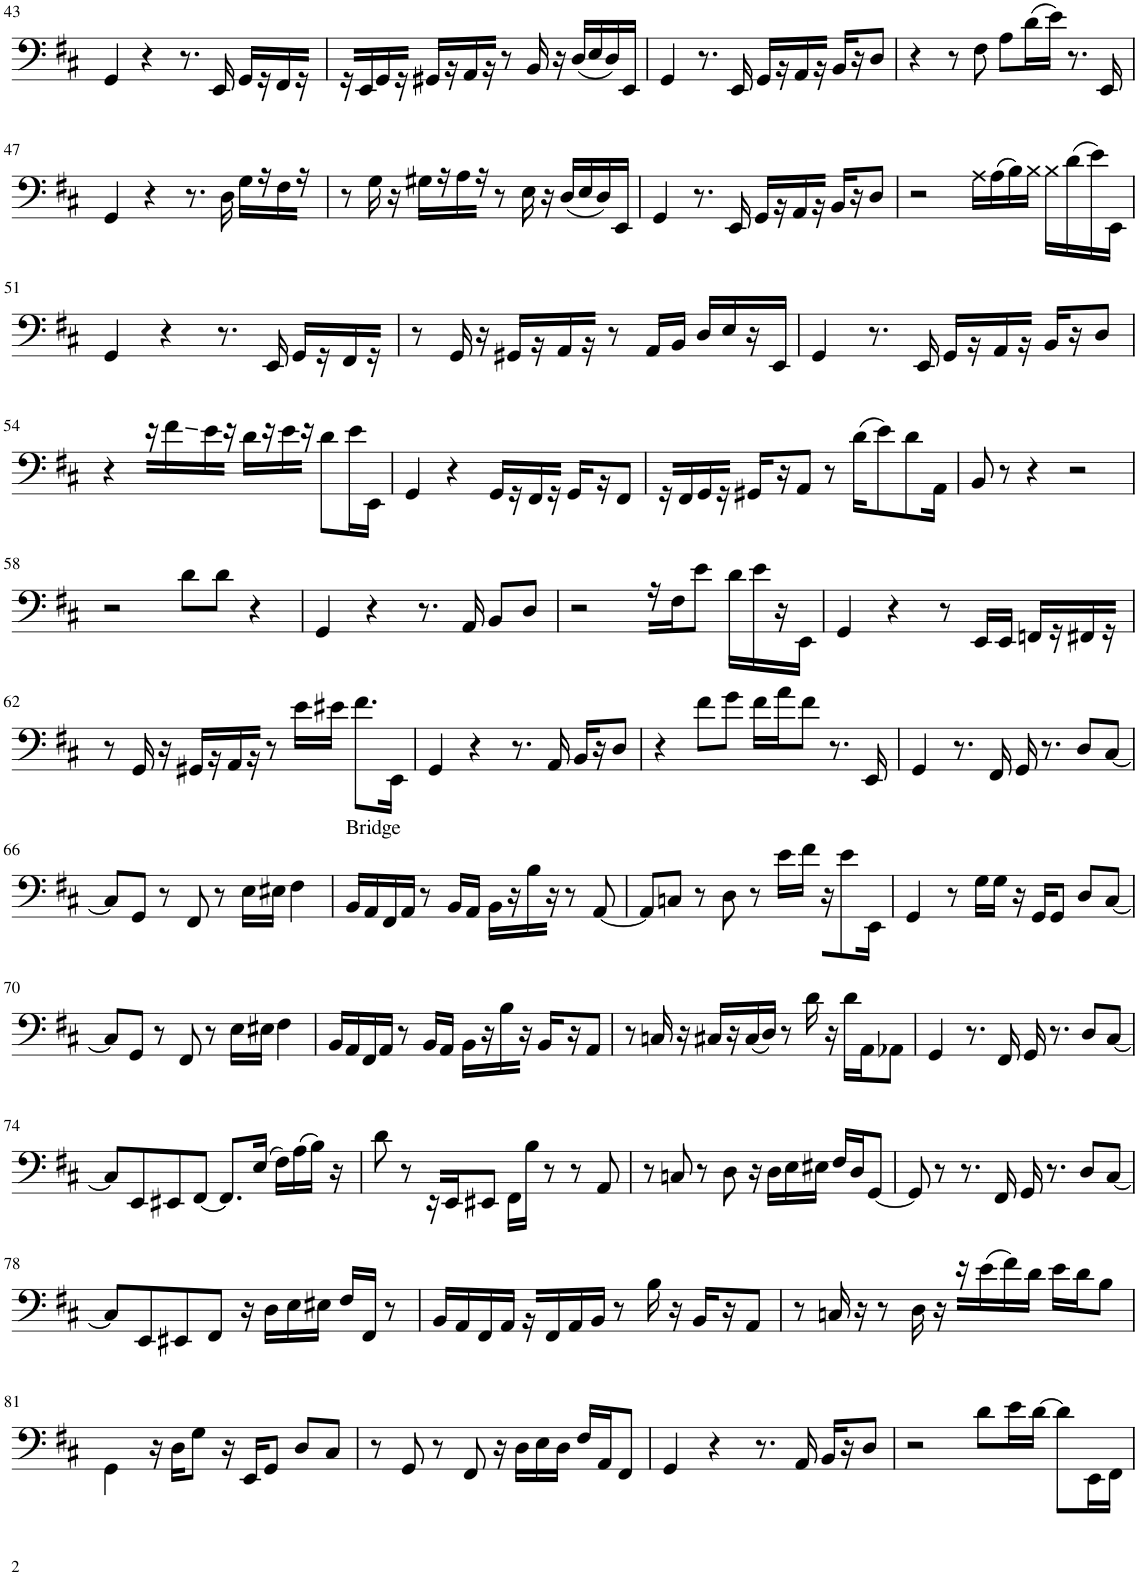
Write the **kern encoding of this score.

**kern
*part1
*staff1
*I"Piano
*I'Pno.
!!LO:PB:g=z
*clefF4
*k[f#c#]
*M4/4
=43
4GG/
4r
8.r
16EE/
16GG/LL
16r
16FF#/
16r
=44
16r
16EE/
16GG/
16r
16GG#X/LL
16r
16AA/
16r
8r
16BB/
16r
(16D/LL
16E/
16D/)
16EE/JJ
=45
4GG/
8.r
16EE/
16GG/LL
16r
16AA/
16r
16BB/LL
16r
8D/J
=46
4r
8r
8F#\
8A\L
(16d\L
16e\JJ)
8.r
16EE/
!!LO:LB:g=z
=47
4GG/
4r
8.r
16D\
16G\LL
16r
16F#\
16r
=48
8r
16G\
16r
16G#X\LL
16r
16A\
16r
8r
16E\
16r
(16D/LL
16E/
16D/)
16EE/JJ
=49
4GG/
8.r
16EE/
16GG/LL
16r
16AA/
16r
16BB/LL
16r
8D/J
=50
2r
16A\LL
(16A\
16B\)
16B\JJ
16B\LL
(16d\
16e\)
16EE\JJ
!!LO:LB:g=z
=51
4GG/
4r
8.r
16EE/
16GG/LL
16r
16FF#/
16r
=52
8r
16GG/
16r
16GG#X/LL
16r
16AA/
16r
8r
16AA/LL
16BB/JJ
16D/LL
16E/
16r
16EE/JJ
=53
4GG/
8.r
16EE/
16GG/LL
16r
16AA/
16r
16BB/LL
16r
8D/J
!!LO:LB:g=z
=54
4r
16r
16f#\
16e\
16r
16d\LL
16r
16e\
16r
8d\L
16e\L
16EE\JJ
=55
4GG/
4r
16GG/LL
16r
16FF#/
16r
16GG/LL
16r
8FF#/J
=56
16r
16FF#/
16GG/
16r
16GG#X/LL
16r
8AA/J
8r
(16d\KL
8e\)
8d\
16AA\Jk
=57
8BB/
8r
4r
2r
!!LO:LB:g=z
=58
2r
8d\L
8d\J
4r
=59
4GG/
4r
8.r
16AA/
8BB/L
8D/J
=60
2r
16r
16F#\J
8e\J
16d\LL
16e\
16r
16EE\JJ
=61
4GG/
4r
8r
16EE/LL
16EE/JJ
16FFn/LL
16r
16FF#X/
16r
!!LO:LB:g=z
=62
8r
16GG/
16r
16GG#X/LL
16r
16AA/
16r
8r
16e\LL
16e#X\JJ
8.f#\L
16EE\Jk
=63
4GG/
4r
8.r
16AA/
16BB/LL
16r
8D/J
=64
4r
8f#\L
8g\J
16f#\LL
16a\J
8f#\J
8.r
16EE/
=65
4GG/
8.r
16FF#/
16GG/
8.r
8D/L
[8C#/J
!!LO:LB:g=z
=66
8C#/L]
8GG/J
8r
8FF#/
8r
16E\LL
16E#X\JJ
4F#\
=67
!LO:TX:a:t=Bridge
16BB/LL
16AA/
16FF#/
16AA/JJ
8r
16BB/LL
16AA/JJ
16BB\LL
16r
16B\
16r
8r
[8AA/
=68
8AA/L]
8Cn/J
8r
8D\
8r
16e\LL
16f#\JJ
16r
8e\
16EE\Jk
=69
4GG/
8r
16G\LL
16G\JJ
16r
16GG/KL
8GG/J
8D/L
[8C#/J
!!LO:LB:g=z
=70
8C#/L]
8GG/J
8r
8FF#/
8r
16E\LL
16E#X\JJ
4F#\
=71
16BB/LL
16AA/
16FF#/
16AA/JJ
8r
16BB/LL
16AA/JJ
16BB\LL
16r
16B\
16r
16BB/LL
16r
8AA/J
=72
8r
16Cn/
16r
16C#X/LL
16r
(16C#/
16D/JJ)
8r
16d\
16r
16d\LL
16AA\J
8AA-X\J
=73
4GG/
8.r
16FF#/
16GG/
8.r
8D/L
[8C#/J
!!LO:LB:g=z
=74
8C#/L]
8EE/
8EE#X/
[8FF#/J
8.FF#/L]
(16E/Jk
16F#\LL)
(16A\
16B\JJ)
16r
=75
8d\
8r
16r
16EE/J
8EE#X/J
16FF#\LL
16B\JJ
8r
8r
8AA/
=76
8r
8Cn/
8r
8D\
16r
16D\LL
16E\
16E#X\JJ
16F#/LL
16D/J
[8GG/J
=77
8GG/]
8r
8.r
16FF#/
16GG/
8.r
8D/L
[8C#/J
!!LO:LB:g=z
=78
8C#/L]
8EE/
8EE#X/
8FF#/J
16r
16D\LL
16E\
16E#X\JJ
16F#/LL
16FF#/JJ
8r
=79
16BB/LL
16AA/
16FF#/
16AA/JJ
16r
16FF#/
16AA/
16BB/JJ
8r
16B\
16r
16BB/LL
16r
8AA/J
=80
8r
16Cn/
16r
8r
16D\
16r
16r
(16e\
16f#\)
16d\JJ
16e\LL
16d\J
8B\J
!!LO:LB:g=z
=81
4GG\
16r
16D\KL
8G\J
16r
16EE/KL
8GG/J
8D/L
8C#/J
=82
8r
8GG/
8r
8FF#/
16r
16D\LL
16E\
16D\JJ
16F#/LL
16AA/J
8FF#/J
=83
4GG/
4r
8.r
16AA/
16BB/LL
16r
8D/J
=84
2r
8d\L
16e\L
[16d\JJ
8d\L]
16EE\L
16FF#\JJ
=
*-
